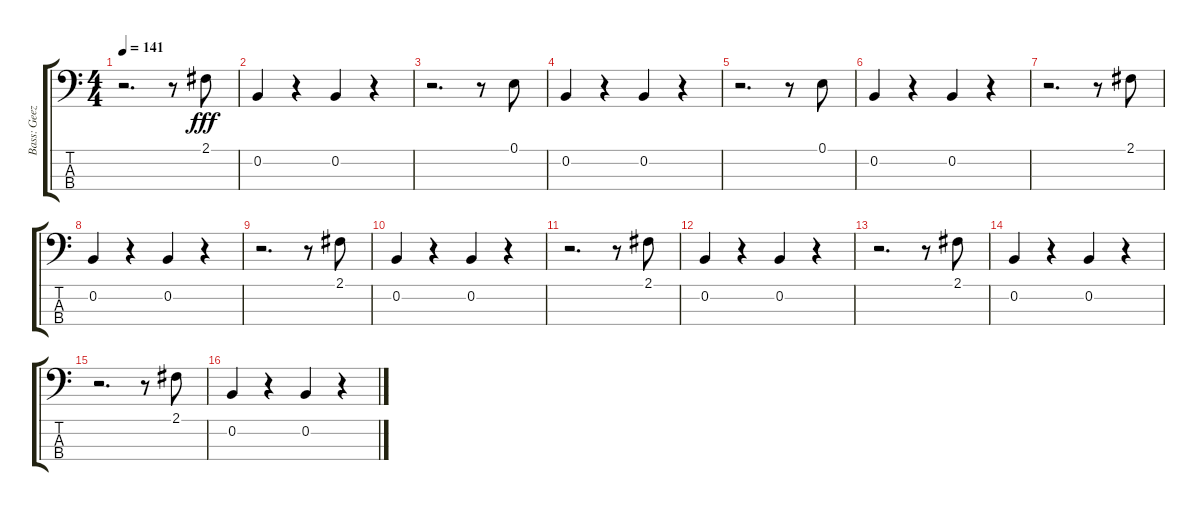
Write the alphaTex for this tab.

\track ("Bass: Geezer" "Bass: Geez") {instrument electricbassfinger}
\staff {score tabs}
\tuning (E2 B1 Gb1 Db1) {hide}
\ts (4 4)
\tempo 141
\clef f4
\ks c
r.2{d dy fff} r.8 2.1.8 |
0.2.4 r.4 0.2.4 r.4 |
r.2{d} r.8 0.1.8 |
0.2.4 r.4 0.2.4 r.4 |
r.2{d} r.8 0.1.8 |
0.2.4 r.4 0.2.4 r.4 |
r.2{d} r.8 2.1.8 |
0.2.4 r.4 0.2.4 r.4 |
r.2{d} r.8 2.1.8 |
0.2.4 r.4 0.2.4 r.4 |
r.2{d} r.8 2.1.8 |
0.2.4 r.4 0.2.4 r.4 |
r.2{d} r.8 2.1.8 |
0.2.4 r.4 0.2.4 r.4 |
r.2{d} r.8 2.1.8 |
0.2.4 r.4 0.2.4 r.4
